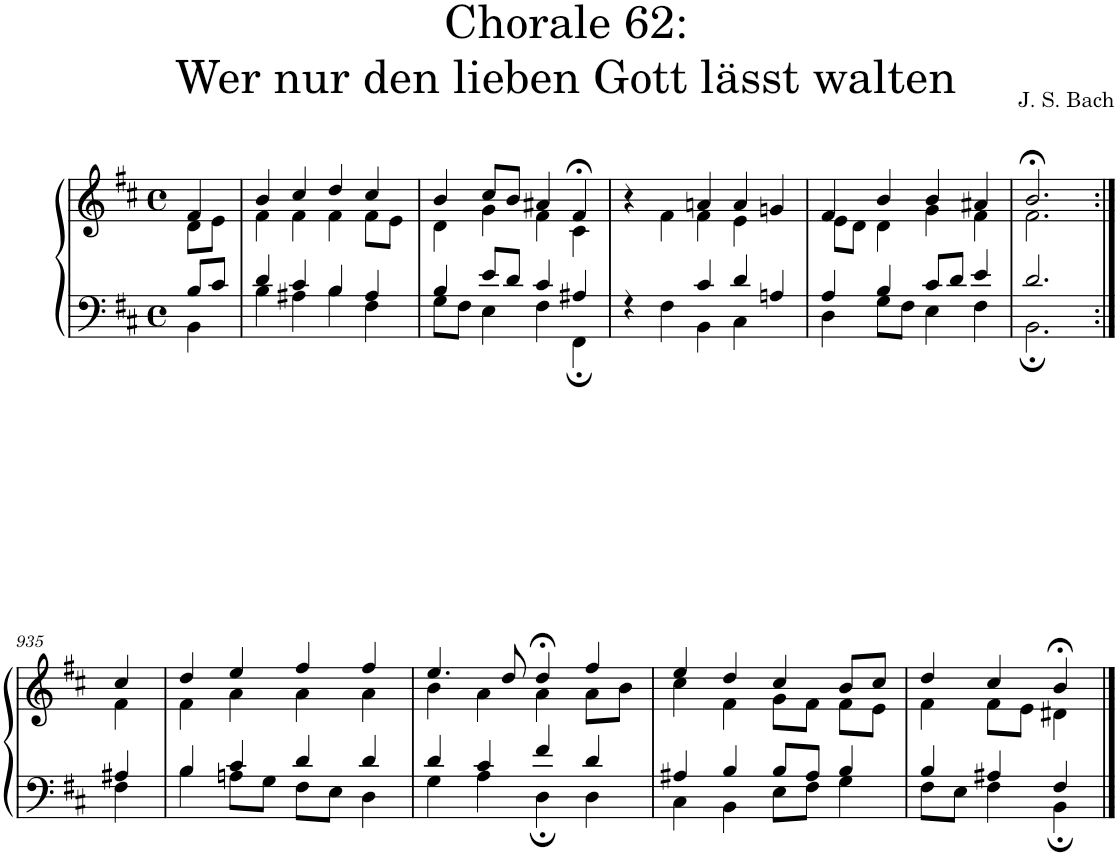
**kern	**kern
*part1	*part1
*staff2	*staff1
*I"S,A	*
*clefF4	*clefG2
*k[f#c#]	*k[f#c#]
*M4/4	*M4/4
*met(c)	*met(c)
=	=
*^	*^
*	*^	*	*
1ryy	8B/L	4BB\	4f#/	8d\L
.	8c#/J	.	.	8e\J
.	2.ryy	2.ryy	2.ryy	2.ryy
=1	=1	=1	=1	=1
1ryy	4d/	4B\	4b/	4f#\
.	4c#/	4A#X\	4cc#/	4f#\
.	4B/	4B\	4dd/	4f#\
.	4A#/	4F#\	4cc#/	8f#\L
.	.	.	.	8e\J
=2	=2	=2	=2	=2
1ryy	4B/	8G\L	4b/	4d\
.	.	8F#\J	.	.
.	8e/L	4E\	8cc#/L	4g\
.	8d/J	.	8b/J	.
.	4c#/	4F#\	4a#X/	4f#\
.	4A#X/	4FF#;\	4f#;</	4c#\
=3	=3	=3	=3	=3
*	*	*^	*^	*^
4ryy	4ryy	4r	4ryy	4r	4ryy	4ryy	4ryy
2.ryy	2.ryy	4ryy	4F#\	4ryy	4f#\	2.ryy	2.ryy
.	.	4c#/	4BB\	4an/	4f#\	.	.
.	.	4d/	4C#\	4a/	4e\	.	.
4ryy	4ryy	4An/	4ryy	4gn/	4ryy	4ryy	4ryy
*	*	*v	*v	*	*	*	*
*	*	*	*	*v	*v	*v
=4	=4	=4	=4	=4
1ryy	4A/	4D\	4f#/	8e\L
.	.	.	.	8d\J
.	4B/	8G\L	4b/	4d\
.	.	8F#\J	.	.
.	8c#/L	4E\	4b/	4g\
.	8d/J	.	.	.
.	4e/	4F#\	4a#X/	4f#\
=934	=934	=934	=934	=934
1ryy	2.d/	2.BB;\	2.b;</	2.f#\
.	4ryy	4ryy	4ryy	4ryy
!!LO:LB:g=z	!!
=935:|!	=935:|!	=935:|!	=935:|!	=935:|!
1ryy	4A#X/	4F#\	4cc#/	4f#\
.	2.ryy	2.ryy	2.ryy	2.ryy
=7	=7	=7	=7	=7
1ryy	4B/	4B\	4dd/	4f#\
.	4c#/	8An\L	4ee/	4a\
.	.	8G\J	.	.
.	4d/	8F#\L	4ff#/	4a\
.	.	8E\J	.	.
.	4d/	4D\	4ff#/	4a\
=8	=8	=8	=8	=8
1ryy	4d/	4G\	4.ee/	4b\
.	4c#/	4A\	.	4a\
.	.	.	8dd/	.
.	4f#/	4D;\	4dd;</	4a\
.	4d/	4D\	4ff#/	8a\L
.	.	.	.	8b\J
=9	=9	=9	=9	=9
1ryy	4A#X/	4C#\	4ee/	4cc#\
.	4B/	4BB\	4dd/	4f#\
.	8B/L	8E\L	4cc#/	8g\L
.	8A#/J	8F#\J	.	8f#\J
.	4B/	4G\	8b/L	8f#\L
.	.	.	8cc#/J	8e\J
=10	=10	=10	=10	=10
1ryy	4B/	8F#\L	4dd/	4f#\
.	.	8E\J	.	.
.	4A#X/	4F#\	4cc#/	8f#\L
.	.	.	.	8e\J
.	4F#/	4BB;\	4b;</	4d#X\
.	4ryy	4ryy	4ryy	4ryy
*v	*v	*v	*	*
*	*v	*v
==	==
*-	*-
